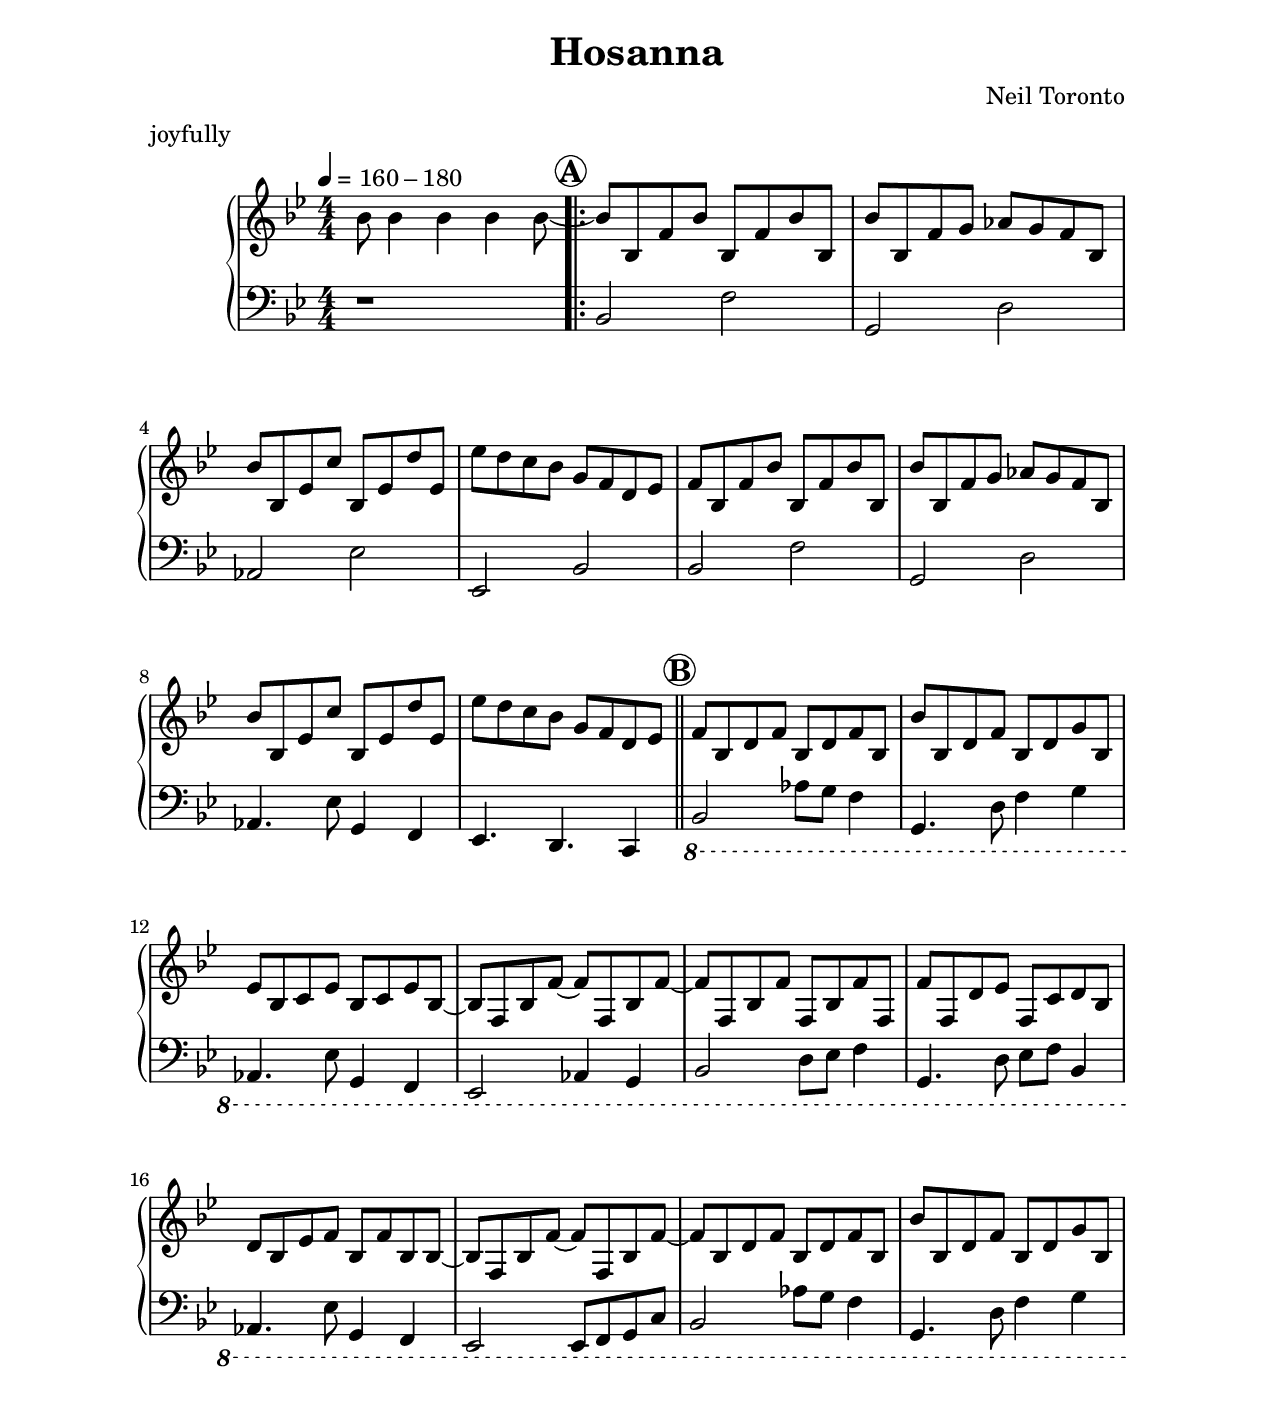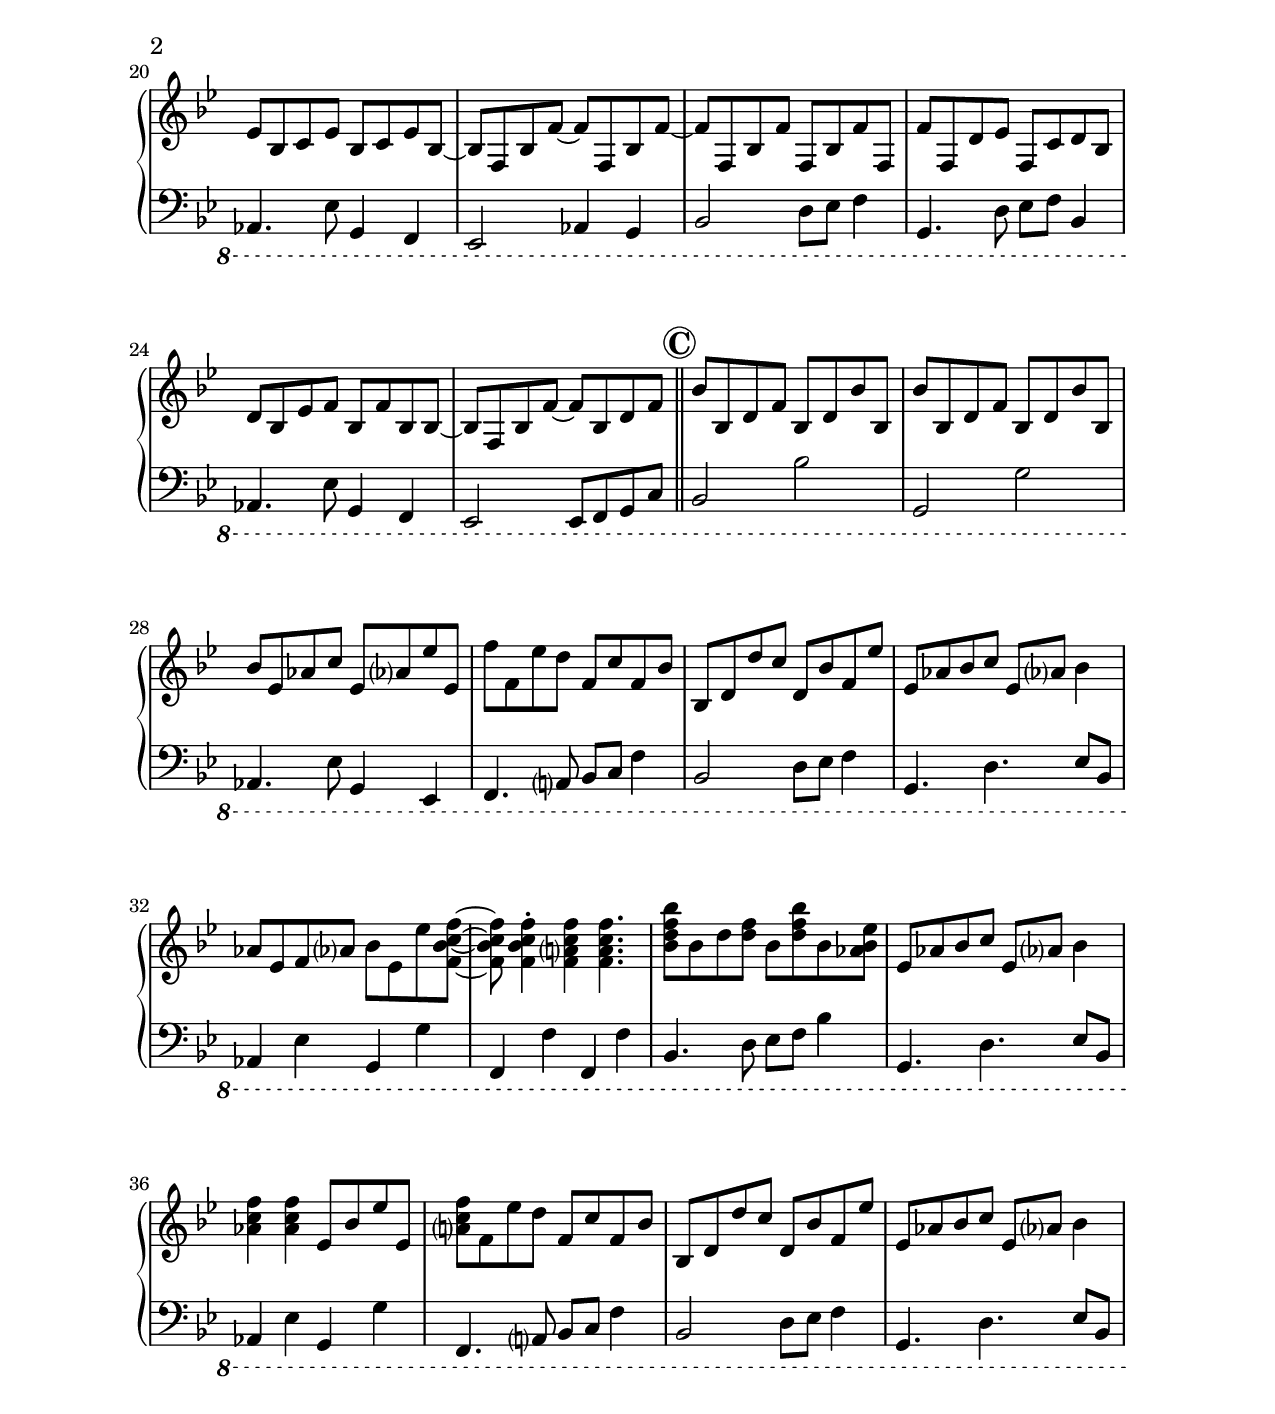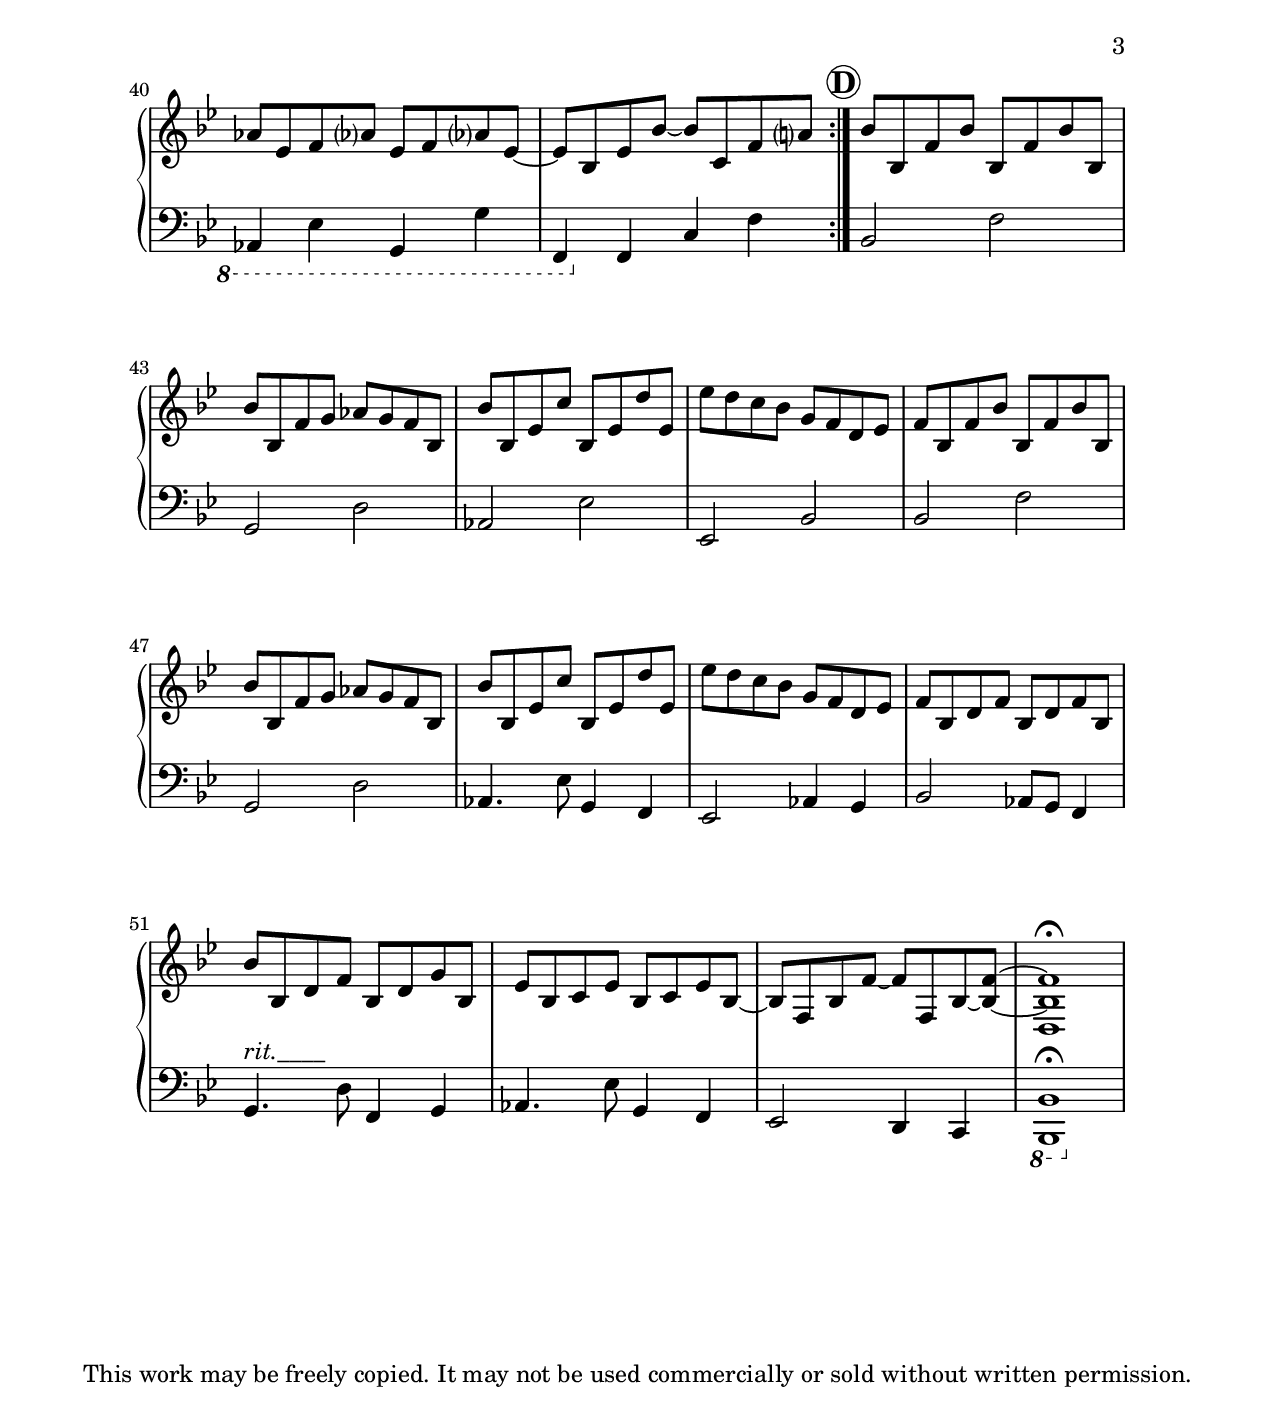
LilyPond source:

\include "../common.ly"

\header {
	title = "Hosanna"
	meter = "joyfully"
}

upperPre = {
	bes'8 bes'4 bes'4 bes'4 bes'8~
}

lowerPre = {
	r1
}

upperIntro = {
  bes'8 bes f' bes' bes f' bes' bes
  bes' bes f' g' aes' g' f' bes
  bes'8 bes ees' c'' bes ees' d'' ees'
  ees'' d'' c'' bes' g' f' d' ees'

  f' bes f' bes' bes f' bes' bes
  bes' bes f' g' aes' g' f' bes
  bes'8 bes ees' c'' bes ees' d'' ees'
  ees'' d'' c'' bes' g' f' d' ees'
}

lowerIntro = {
  bes,2 f
  g, d
  aes, ees
  ees, bes,

  bes,2 f
  g, d
  aes,4. ees8 g,4 f,
  ees,4. d,4. c,4
}

upperVerse = {
  f'8 bes d' f' bes d' f' bes
  bes' bes d' f' bes d' g' bes
  ees' bes c' ees' bes c' ees' bes~
  bes f bes f'~ f' f bes f'~

  f' f bes f' f bes f' f
  f' f d' ees' f c' d' bes
  d' bes ees' f' bes f' bes bes~
  bes f bes f' ~ f' f bes f'~

  f'8 bes d' f' bes d' f' bes
  bes' bes d' f' bes d' g' bes
  ees' bes c' ees' bes c' ees' bes~
  bes f bes f'~ f' f bes f'~

  f' f bes f' f bes f' f
  f' f d' ees' f c' d' bes
  d' bes ees' f' bes f' bes bes~
  bes f bes f' ~ f' bes d' f'
}

lowerVerse = {
  \ottava #-1
  bes,,2 aes,8 g, f,4
  g,,4. d,8 f,4 g,
  aes,,4. ees,8 g,,4 f,,
  ees,,2 aes,,4 g,,

  bes,,2 d,8 ees, f,4
  g,,4. d,8 ees, f, bes,,4
  aes,,4. ees,8 g,,4 f,,
  ees,,2 ees,,8 f,, g,, c,

  bes,,2 aes,8 g, f,4
  g,,4. d,8 f,4 g,
  aes,,4. ees,8 g,,4 f,,
  ees,,2 aes,,4 g,,

  bes,,2 d,8 ees, f,4
  g,,4. d,8 ees, f, bes,,4
  aes,,4. ees,8 g,,4 f,,
  ees,,2 ees,,8 f,, g,, c,
}

upperChorus = {
  bes' bes d' f' bes d' bes' bes
  bes' bes d' f' bes d' bes' bes
  bes' ees' aes' c'' ees' aes' ees'' ees'
  f'' f' ees'' d'' f' c'' f' bes'

  bes d' d'' c'' d' bes' f' ees''
  ees' aes' bes' c'' ees' aes' bes'4
  aes'8 ees' f' aes' bes' ees' ees'' <f' bes' c'' f''>~
  <f' bes' c'' f''>8 <f' bes' c'' f''>4\st <f' a' c'' f''>4 <f' a' c'' f''>4.

  <bes' d'' f'' bes''>8 bes' d'' <d'' f''> bes' <d'' f'' bes''> bes' <aes' bes' ees''>8
  ees' aes' bes' c'' ees' aes' bes'4
  <aes' c'' f''>4 <aes' c'' f''>4 ees'8 bes' ees'' ees'
  <a' c'' f''>8 f' ees'' d'' f' c'' f' bes'

  bes d' d'' c'' d' bes' f' ees''
  ees' aes' bes' c'' ees' aes' bes'4
  aes'8 ees' f' aes' ees' f' aes' ees'~
  ees' bes ees' bes'~ bes' c' f' a'
}

lowerChorus = {
  bes,,2 bes,
  g,, g,
  aes,,4. ees,8 g,,4 ees,,
  f,,4. a,,8 bes,, c, f,4
  
  bes,,2 d,8 ees, f,4
  g,,4. d, ees,8 bes,,
  aes,,4 ees, g,, g,
  f,,4 f, f,, f,

  bes,,4. d,8 ees, f, bes,4
  g,,4. d, ees,8 bes,,
  aes,,4 ees, g,, g,  
  f,,4. a,,8 bes,, c, f,4

  bes,,2 d,8 ees, f,4
  g,,4. d, ees,8 bes,,
  aes,,4 ees, g,, g,
  f,,4
  \ottava #0
  f, c f
}

upperEnding = {
  bes'8 bes f' bes' bes f' bes' bes
  bes' bes f' g' aes' g' f' bes
  bes'8 bes ees' c'' bes ees' d'' ees'
  ees'' d'' c'' bes' g' f' d' ees'

  f' bes f' bes' bes f' bes' bes
  bes' bes f' g' aes' g' f' bes
  bes'8 bes ees' c'' bes ees' d'' ees'
  ees'' d'' c'' bes' g' f' d' ees'

  f'8 bes d' f' bes d' f' bes
  bes' bes d' f' bes d' g' bes
  ees' bes c' ees' bes c' ees' bes~
  bes f bes f'~ f' f bes~ <bes f'>~
  <d bes f'>1\fermata
}

lowerEnding = {
  bes,2 f
  g, d
  aes, ees
  ees, bes,

  bes,2 f
  g, d
  aes,4. ees8 g,4 f,
  ees,2 aes,4 g,

  bes,2 aes,8 g, f,4
  g,4.^\markup{\italic{rit.____}} d8 f,4 g,
  aes,4. ees8 g,4 f,
  ees,2 d,4 c,
  \ottava #-1 <bes,,, bes,,>1\fermata
}

stuff = {
  \new PianoStaff <<
    \setupPianoStaff
    \new Staff {
      \setupRHStaff
      \time 4/4
      \tempo 4=160~180
      \key bes\major
      \clef treble
      \upperPre
      \bar "|:" \mark \default
      \upperIntro
      \bar "||" \mark \default
      \upperVerse
      \bar "||" \mark \default
      \upperChorus
      \bar ":|" \mark \default
      \upperEnding
    }
    \new Staff {
      \setupLHStaff
      \key bes\major
      \clef bass
      \lowerPre
			\lowerIntro
      \lowerVerse
      \lowerChorus
      \lowerEnding
    }
  >>
}

\score {
  \keepWithTag #'layout \removeWithTag #'midi \stuff
  \layout { }
}

\score {
  \unfoldRepeats \articulate <<
    \removeWithTag #'layout \keepWithTag #'midi \stuff
  >>
  \midi { }
}

